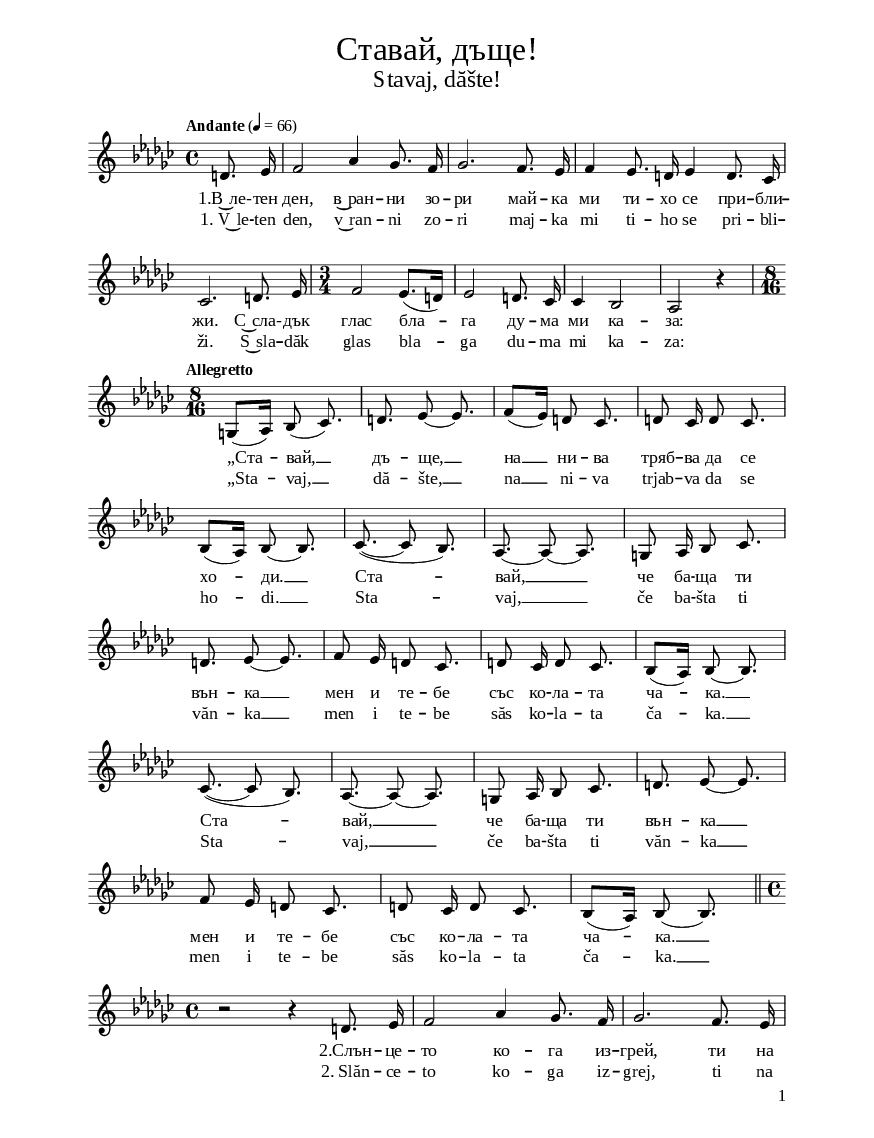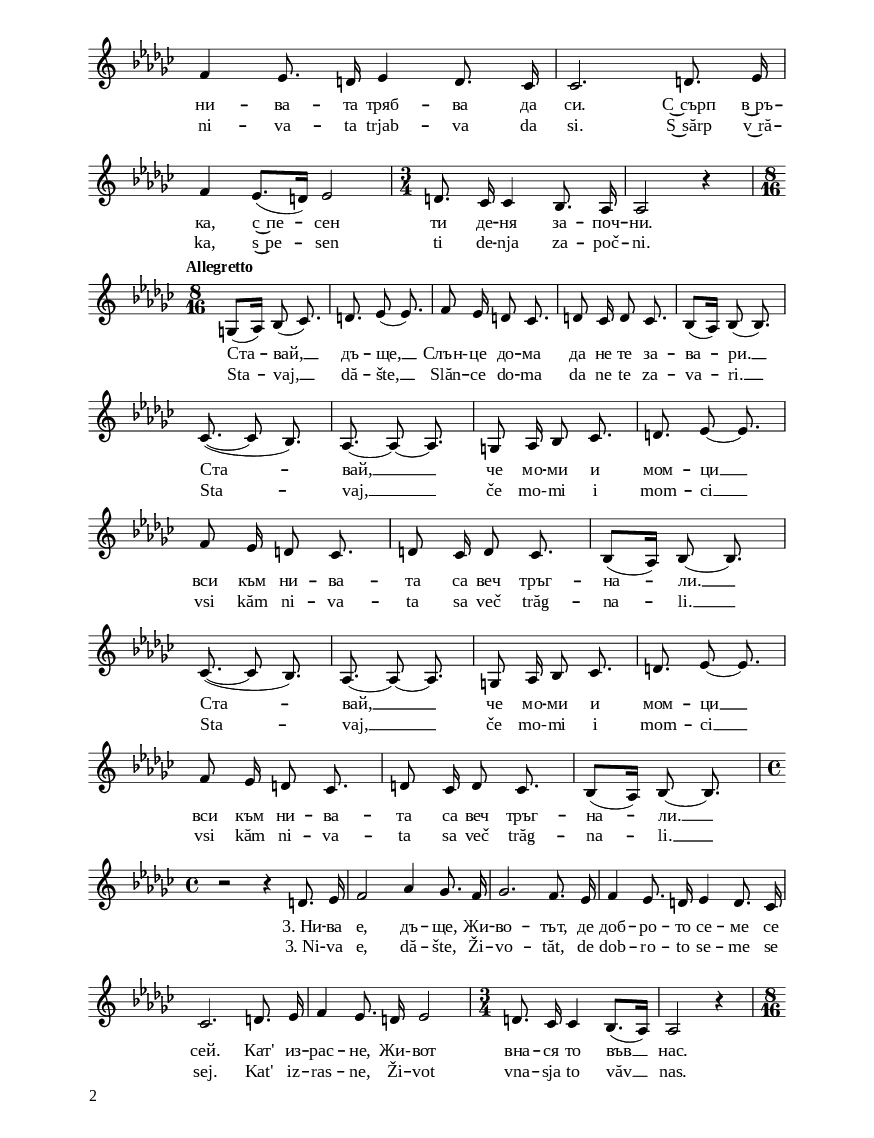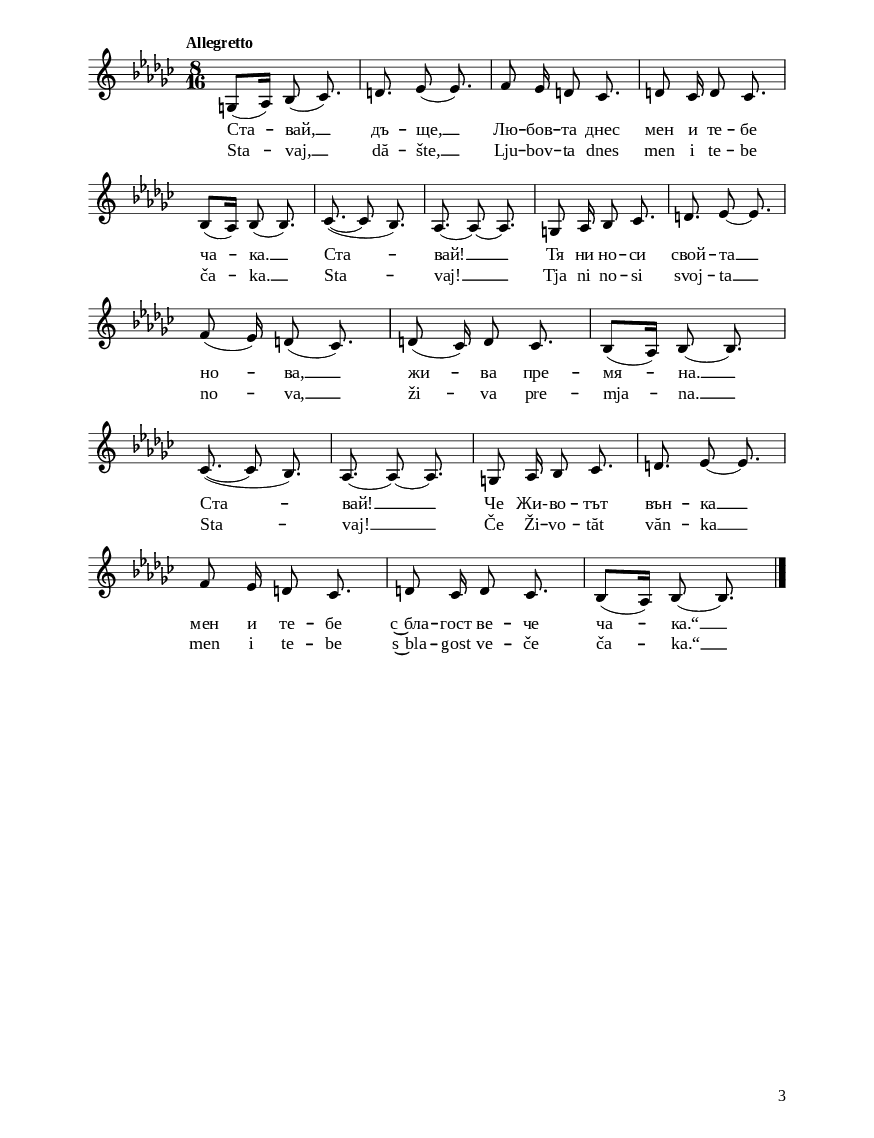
\version "2.24.1"

% include paper part and global functions
\include "include/globals.ily"

"rightBraces018" = \markup {
  \column {
    % repeat braces
    \translate #'(0 . -12.6 )
    \right-brace #18

    \translate #'(0 . -22.4 )
    \right-brace #18


  }
  \column {
    % repeat numbers
    \translate #'(0 . -13.2 )
    2

    \translate #'(0 . -24.2 )
    2


  }
}

\bookpart {
  \label #'ref142
  \tocItem \markup "Ставай, дъще! – Stavaj, dăšte!"
  \include "include/bookpart-paper.ily"
  \score {
    \include "include/score-layout.ily"


    \new Voice \absolute {
      \clef treble

      \key es \minor

      \time 4/4
      \tempoFunc "Andante" 4 "66"
      \autoBeamOff 
      \partial 4
      d'8. es'16 | % 2
      f'2 as'4 ges'8. f'16 | ges'2. f'8.es'16 | f'4 es'8.  d'16  es'4 d'8. ces'16 | \break
      ces'2. d'8. es'16 | \time 3/4 f'2 es'8. [( d'16 )] | % 7
      es'2  d'8. ces'16 | % 8
      ces'4 bes2 | % 9
      as2 r4 \break |
      \time 8/16  |
      \tempo "Allegretto" g8 [( as16 )] bes8 ( ces'8. ) | % 11
      d'8. es'8 ~ es'8. | % 12
      f'8 [( es'16 )] d'8 ces'8. | % 13
      d'8 ces'16 d'8 ces'8. \break | % 14
      bes8 [( as16 )] bes8 ~ bes8. | % 15
      ces'8. ( ~ ces'8 bes8. ) | % 16
      as8. ~ as8 ~ as8. | % 17
      g8 as16 bes8 ces'8. \break | % 18
      d'8. es'8 ~ es'8. | % 19
      f'8 es'16 d'8 ces'8. |
      d'8 ces'16 d'8 ces'8. | % 21
      bes8 [( as16 )] bes8 ~ bes8. \break | % 22
      ces'8. ( ~ ces'8 bes8. ) | % 23
      as8. ~ as8 ~ as8. | % 24
      g8 as16 bes8 ces'8. | % 25
      d'8. es'8 ~ es'8. \break | % 26
      f'8 es'16 d'8 ces'8. | % 27
      d'8 ces'16 d'8 ces'8. | % 28
      bes8 [(as16) ] bes8 ~ bes8. \bar "||" \break
      \time 4/4 r2 r4 d'8. es'16 | f'2 as'4 ges'8. f'16 | 
      ges'2. f'8.es'16 | \break
      
       f'4 es'8. d'16  es'4 d'8. ces'16 |
      ces'2. d'8. es'16 | \break
       f'4 es'8. [(d'16 ) ]es'2 | 
      \time 3/4 d'8. ces'16 ces'4 bes8. as16 | as2 r4 | \break
      
      \time 8/16 \tempo "Allegretto" g8 [(as16 )] bes8 (ces'8. ) | d'8. es'8 (es'8.) |
      
      f'8 es'16  d'8 ces'8. | d'8 ces'16 d'8 ces'8. | bes8 [(as16)] bes8 (bes8.) \break

      ces'8. ( ~ ces'8 bes8. ) |
      as8. ~ as8 ~ as8. | % 24
      g8 as16 bes8 ces'8. | % 25
      d'8. es'8 ~ es'8. \break |
      f'8 es'16 d'8 ces'8. | % 27
      d'8 ces'16 d'8 ces'8. | % 28
      bes8 [( as16 )] bes8 ~ bes8. | \break
      ces'8. ( ~ ces'8 bes8. ) |
      as8. ~ as8 ~ as8. | % 24
      g8 as16 bes8 ces'8. | % 25
      d'8. es'8 ~ es'8. \break |
      f'8 es'16 d'8 ces'8. | % 27
      d'8 ces'16 d'8 ces'8. | % 28
      bes8 [( as16 )] bes8 ~ bes8. | \break

      %\pageBreak

      \time 4/4 r2 r4  d'8. es'16 | f'2 as'4 ges'8. f'16 |
      ges'2. f'8.es'16 | f'4 es'8. d'16  es'4 d'8. ces'16 | \break
      ces'2. d'8. es'16 |
      f'4 es'8. d'16  es'2 |
      \time 3/4 d'8. ces'16 ces'4 bes8. [(as16) ] | as2 r4 | \pageBreak
      \time 8/16 \tempo "Allegretto" g8 [(as16 )] bes8 (ces'8. ) | d'8. es'8 (es'8.) |  f'8 es'16 d'8 ces'8. | d'8 ces'16 d'8 ces'8. | \break  bes8 [(as16)] bes8 (bes8.) 

      ces'8. ( ~ ces'8 bes8. ) |
      as8. ~ as8 ~ as8. | % 24
      g8 as16 bes8 ces'8. | % 25
      d'8. es'8 ~ es'8. \break |
      f'8 (es'16) d'8 ( ces'8.) | % 27
      d'8 (ces'16) d'8 ces'8. | % 28
      bes8 [( as16 )] bes8 ~ bes8. | \break
      ces'8. ( ~ ces'8 bes8. ) |
      as8. ~ as8 ~ as8. | % 24
      g8 as16 bes8 ces'8. | % 25
      d'8. es'8 ~ es'8. \break |
      f'8 es'16 d'8 ces'8. | % 27
      d'8 ces'16 d'8 ces'8. | % 28
      bes8 [( as16 )] bes8 ~ bes8. | \break \bar "|."
    }


    \addlyrics {
      "1.В~ле-" -- тен
      ден, в~ран -- ни зо -- ри май -- ка ми ти -- хо се при --
      бли -- жи. "С~сла-" -- дък глас бла -- га ду -- ма ми
      ка -- за: „Ста -- вай, __ дъ -- ще, __ на __ ни -- ва
      тряб -- ва да се хо -- ди. __ Ста -- вай, __ че ба --
      ща ти вън -- ка __ мен и те -- бе със ко -- ла --
      та ча -- ка. __ Ста -- вай, __ че ба -- ща ти вън --
      ка __  мен и те -- бе със ко -- ла -- та ча --
      ка. __ 
      
      "2.Слън" -- це -- то ко -- га из -- грей,
      ти на ни -- ва -- та тряб -- ва да си.
      "С~сърп" в~ръ -- ка, с~пе -- сен ти
      де -- ня за -- поч -- ни. Ста -- вай, __ дъ -- ще, __
      "Слън-" -- це до -- ма да не те за -- ва -- ри. __
      Ста -- вай, __ че мо -- ми и мом -- ци __ вси към ни -- ва -- та са веч тръг -- на -- ли. __
      Ста -- вай, __ че мо -- ми и мом -- ци __ вси към ни -- ва -- та са веч тръг -- на -- ли. __

      "3. Ни" -- ва е, дъ -- ще, Жи -- во -- тът,
      де доб -- ро -- то се -- ме се сей.
      Кат' из -- рас -- не, "Жи-" -- вот вна -- ся
      то във __ нас. Ста -- вай, __ дъ -- ще, __
      Лю -- бов -- та днес мен и те -- бе ча -- ка. __
      Ста -- вай! __ Тя ни но -- си
      свой -- та __ но -- ва, __ жи -- ва пре -- мя -- на. __
      Ста -- вай! __ Че "Жи-" -- во -- тът вън -- ка __ мен
      и те -- бе с~бла -- гост ве -- че ча -- ка.“ __

    }

\addlyrics {
      "1. V~le" -- ten
      den, v~ran -- ni zo -- ri maj -- ka mi ti -- ho se pri --
      bli -- ži. "S~sla" -- dăk glas bla -- ga du -- ma mi
      ka -- za: „Sta -- vaj, __ dă -- šte, __ na __ ni -- va
      trjab -- va da se ho -- di. __ Sta -- vaj, __ če ba --
      šta ti văn -- ka __ men i te -- be săs ko -- la --
      ta ča -- ka. __  Sta -- vaj, __ če ba -- šta ti văn --
      ka __ men i te -- be săs ko -- la -- ta ča --
      ka. __ 
      
      "2. Slăn" -- ce -- to ko -- ga iz -- grej,
      ti na ni -- va -- ta trjab -- va da si.
      "S~sărp" v~ră -- ka, s~pe -- sen ti
      de -- nja za -- poč -- ni. Sta -- vaj, __ dă -- šte, __
      Slăn -- ce do -- ma da ne te za -- va -- ri. __ 
      Sta -- vaj, __ če "mo-" -- mi i mom -- ci __ vsi kăm ni -- va -- ta sa več trăg -- na -- li. __
      Sta -- vaj, __ če "mo-" -- mi i mom -- ci __ vsi kăm ni -- va -- ta sa več trăg -- na -- li. __

      "3. Ni" -- va e, dă -- šte, Ži -- vo -- tăt,
      de dob -- ro -- to se -- me se sej.
      Kat' iz -- ras -- ne, Ži -- vot vna -- sja
      to văv __ nas. Sta -- vaj, __ dă -- šte, __
      Lju -- bov -- ta dnes men i te -- be ča -- ka. __
      Sta -- vaj! __ Tja ni no -- si
      svoj -- ta __ no -- va, __ ži -- va pre -- mja -- na. __
      Sta -- vaj! __ Če Ži -- vo -- tăt văn -- ka __ men
      i te -- be s~bla -- gost ve -- če ča -- ka.“ __

    }


    \header {
      title = \titleFunc "Ставай, дъще!" "Stavaj, dăšte!"
    }

    \midi{}



  } % score
 \pageBreak

  % include foreign translation(s) of the song
  \version "2.24.1"

\markup \fill-line { \fontsize #deTitleFontSize "Steh' auf, Tochter!" }
\markup \null
\markup \null

\markup \fontsize #deCoupletFontSize {
  \hspace #2
  \override #`(baseline-skip . ,deCoupletBaselineSkip)
  \column {
    \line { 1. An einem Sommertag, in der frühen Morgenröte, }

    \line { "   " näherte sich mir meine Mutter leise.}

    \line { "   "Mit süßer Stimme sagte sie mir ein gütiges Wort:}

    \line { "   " „Stehe auf, Tochter, }

    \line { "   " weil auf den Acker gegangen werden soll.}

    \line { "   "Stehe auf, }

    \line { "   " weil dein Vater draußen auf mich und auf dich mit dem Gespann wartet.“}
    \line { " "}

    \line { 2. Wenn die Sonne aufgeht, }
    \line { "   "sollst du auf dem Acker sein.}
    \line { "   " Mit der Sichel in der Hand und mit einem Lied begrüße den Tag.}
    \line { "   "Stehe auf, meine Tochter, }
    \line { "   "damit die Sonne dich nicht im Hause findet.}
    \line { "   "Stehe auf, meine Tochter, }
    \line { "   "weil alle Mädchen und Jungen schon zum Acker aufgebrochen sind.}
    \line { " "}

    \line { 3. Der Acker, meine Tochter, ist das Leben,}

    \line { "   "wo der gute Samen gesät wird.}

    \line { "   "Wenn er gedeiht, dann trägt er Leben in uns hinein.}

    \line { "   "Stehe auf, Tochter, }

    \line { "   " die Liebe wartet heute auf mich und auf dich.}

    \line { "   "Stehe auf, }

    \line { "   " sie bringt uns ihr neues, lebendiges Gewand.}

    \line { "   "Stehe auf, }

    \line { "   "weil das Leben draußen schon auf mich und auf dich mit Güte wartet.}
  }
}


} % bookpart
